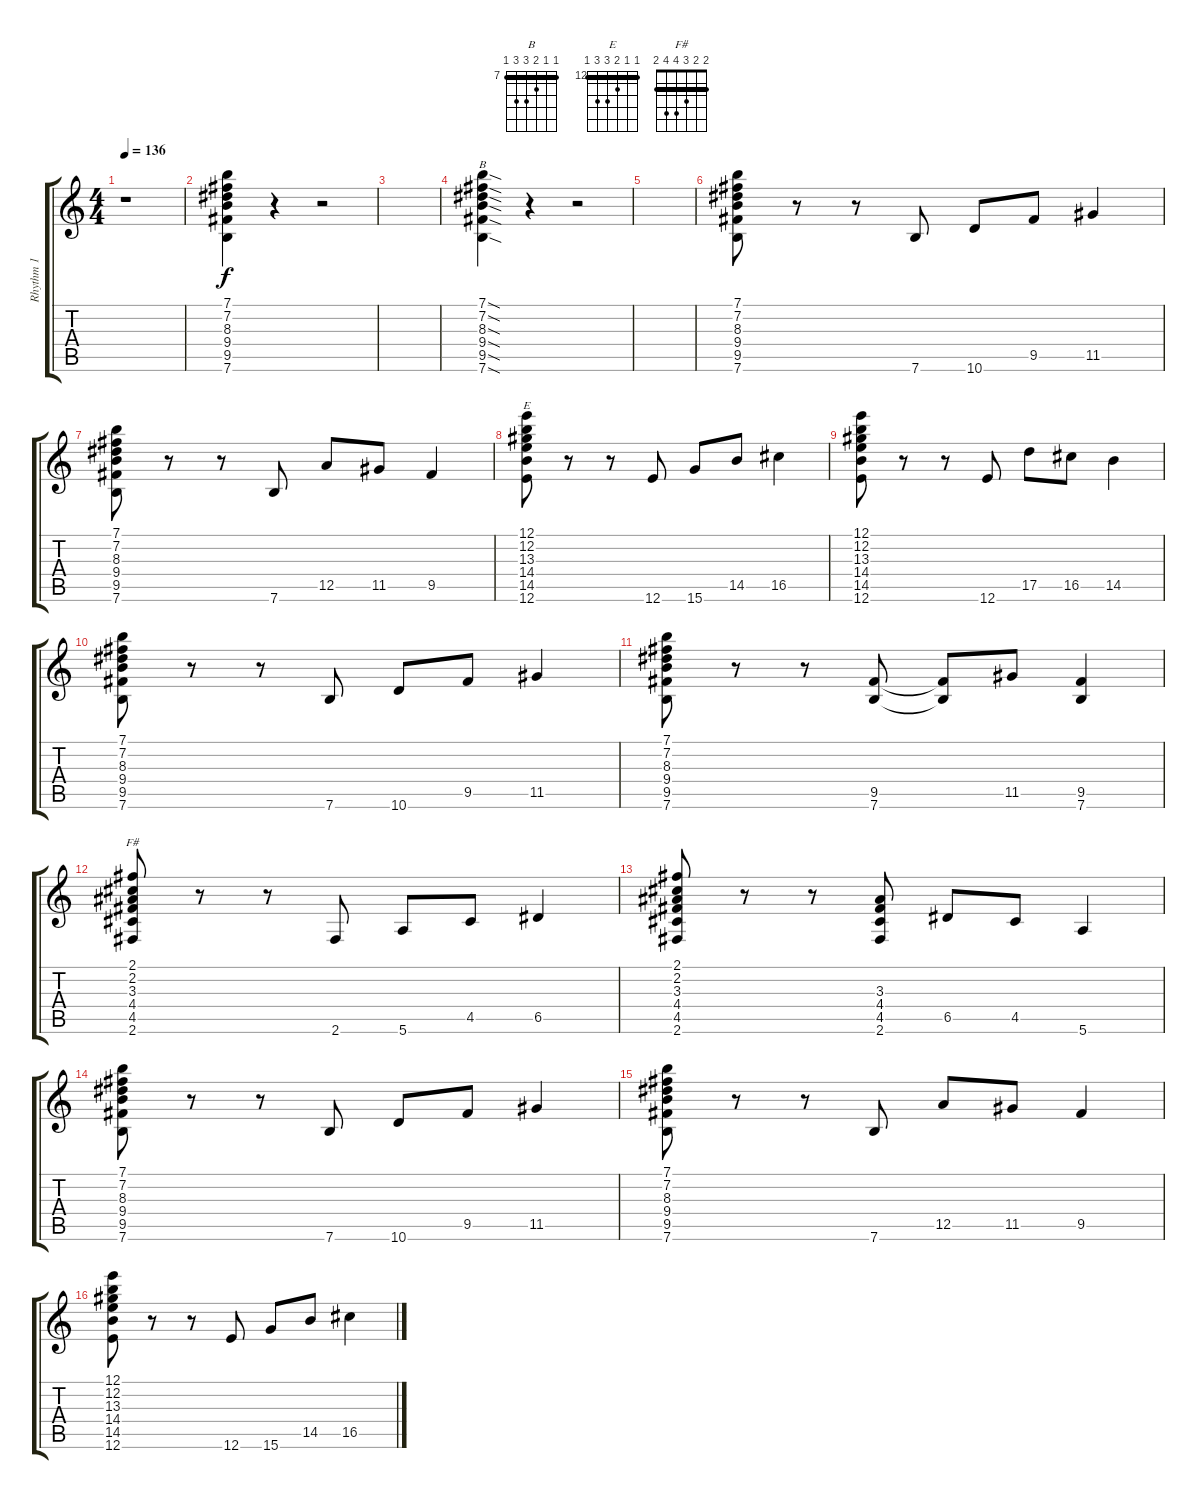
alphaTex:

\track ("Rhythm 1" "Rhythm 1") {instrument overdrivenguitar}
\staff {score tabs}
\tuning (E4 B3 G3 D3 A2 E2) {hide}
\chord ("B" 7 7 8 9 9 7) {firstfret 7 barre 7}
\chord ("E" 12 12 13 14 14 12) {firstfret 12 barre 12}
\chord ("F#" 2 2 3 4 4 2) {barre 2}
\ts (4 4)
\tempo 136
\clef g2
\ks c
r.1{dy f} |
(7.1 7.2 8.3 9.4 9.5 7.6).4 r.4 r.2 |
|
(7.1{sod} 7.2{sod} 8.3{sod} 9.4{sod} 9.5{sod} 7.6{sod}).4{ch "B"} r.4 r.2 |
|
(7.1 7.2 8.3 9.4 9.5 7.6).8 r.8 r.8 7.6.8 10.6.8 9.5.8 11.5.4 |
(7.1 7.2 8.3 9.4 9.5 7.6).8 r.8 r.8 7.6.8 12.5.8 11.5.8 9.5.4 |
(12.1 12.2 13.3 14.4 14.5 12.6).8{ch "E"} r.8 r.8 12.6.8 15.6.8 14.5.8 16.5.4 |
(12.1 12.2 13.3 14.4 14.5 12.6).8 r.8 r.8 12.6.8 17.5.8 16.5.8 14.5.4 |
(7.1 7.2 8.3 9.4 9.5 7.6).8 r.8 r.8 7.6.8 10.6.8 9.5.8 11.5.4 |
(7.1 7.2 8.3 9.4 9.5 7.6).8 r.8 r.8 (9.5 7.6).8 (9.5{t} 7.6{t}).8 11.5.8 (9.5 7.6).4 |
(2.1 2.2 3.3 4.4 4.5 2.6).8{ch "F#"} r.8 r.8 2.6.8 5.6.8 4.5.8 6.5.4 |
(2.1 2.2 3.3 4.4 4.5 2.6).8 r.8 r.8 (3.3 4.4 4.5 2.6).8 6.5.8 4.5.8 5.6.4 |
(7.1 7.2 8.3 9.4 9.5 7.6).8 r.8 r.8 7.6.8 10.6.8 9.5.8 11.5.4 |
(7.1 7.2 8.3 9.4 9.5 7.6).8 r.8 r.8 7.6.8 12.5.8 11.5.8 9.5.4 |
(12.1 12.2 13.3 14.4 14.5 12.6).8 r.8 r.8 12.6.8 15.6.8 14.5.8 16.5.4
